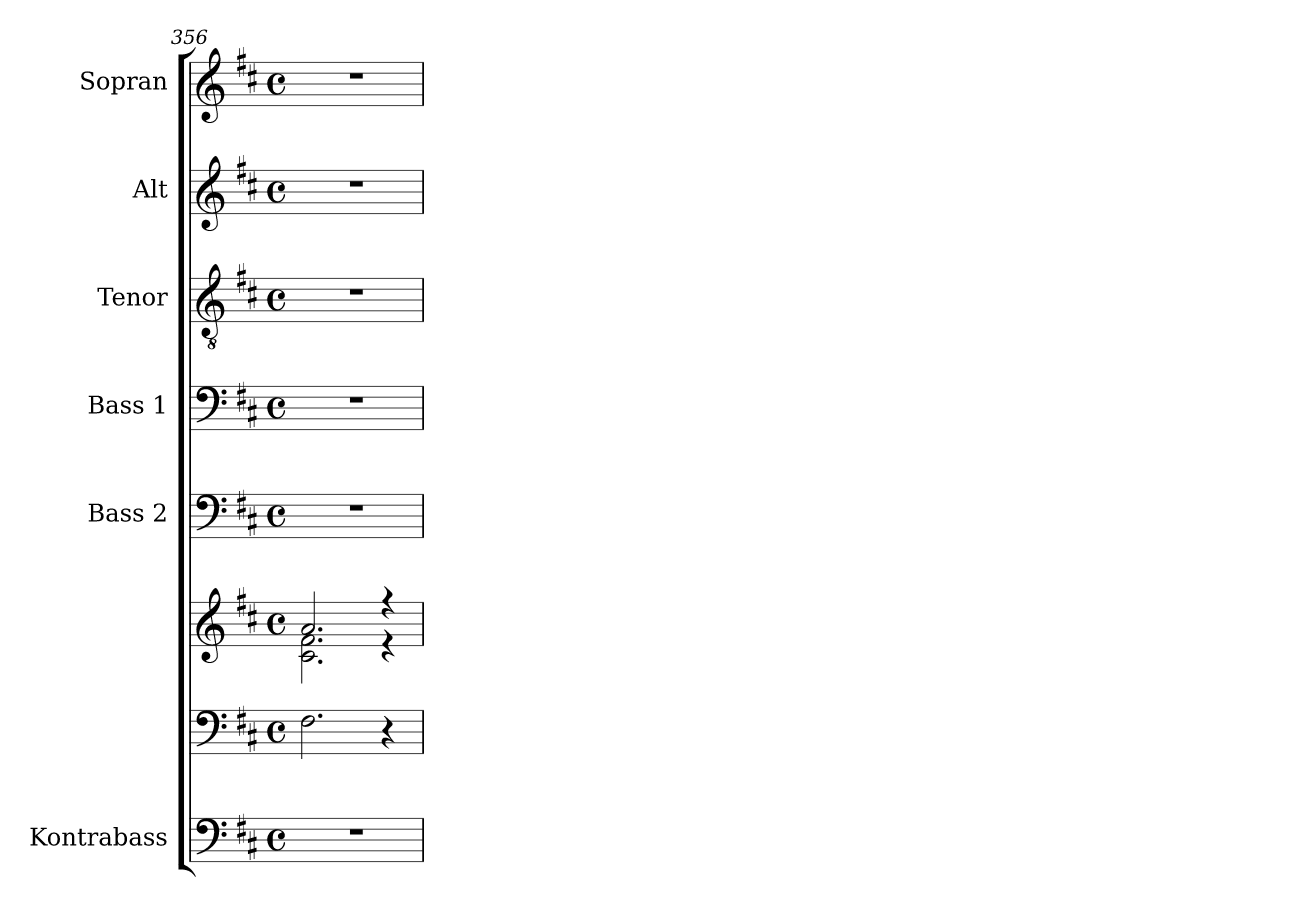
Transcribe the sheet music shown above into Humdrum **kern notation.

**kern	**kern	**kern	**kern	**kern	**kern	**kern	**kern
*part7	*part6	*part6	*part5	*part4	*part3	*part2	*part1
*staff8	*staff7	*staff6	*staff5	*staff4	*staff3	*staff2	*staff1
*I"Kontrabass	*	*	*I"Bass 2	*I"Bass 1	*I"Tenor	*I"Alt	*I"Sopran
*I'Kb.	*	*	*I'B. 2	*I'B. 1	*I'T.	*I'A.	*I'S.
*clefF4	*clefF4	*clefG2	*clefF4	*clefF4	*clefGv2	*clefG2	*clefG2
*ITrd7c12	*	*	*	*	*	*	*
*k[f#c#]	*k[f#c#]	*k[f#c#]	*k[f#c#]	*k[f#c#]	*k[f#c#]	*k[f#c#]	*k[f#c#]
*D:	*D:	*D:	*D:	*D:	*D:	*D:	*D:
*M4/4	*M4/4	*M4/4	*M4/4	*M4/4	*M4/4	*M4/4	*M4/4
*met(c)	*met(c)	*met(c)	*met(c)	*met(c)	*met(c)	*met(c)	*met(c)
=356	=356	=356	=356	=356	=356	=356	=356
*	*	*^	*	*	*	*	*
1r	2.F#\	2.a/	2.c#\ 2.f#\	1r	1r	1r	1r	1r
.	4r	4r	4r	.	.	.	.	.
*	*	*v	*v	*	*	*	*	*
=	=	=	=	=	=	=	=
*-	*-	*-	*-	*-	*-	*-	*-
